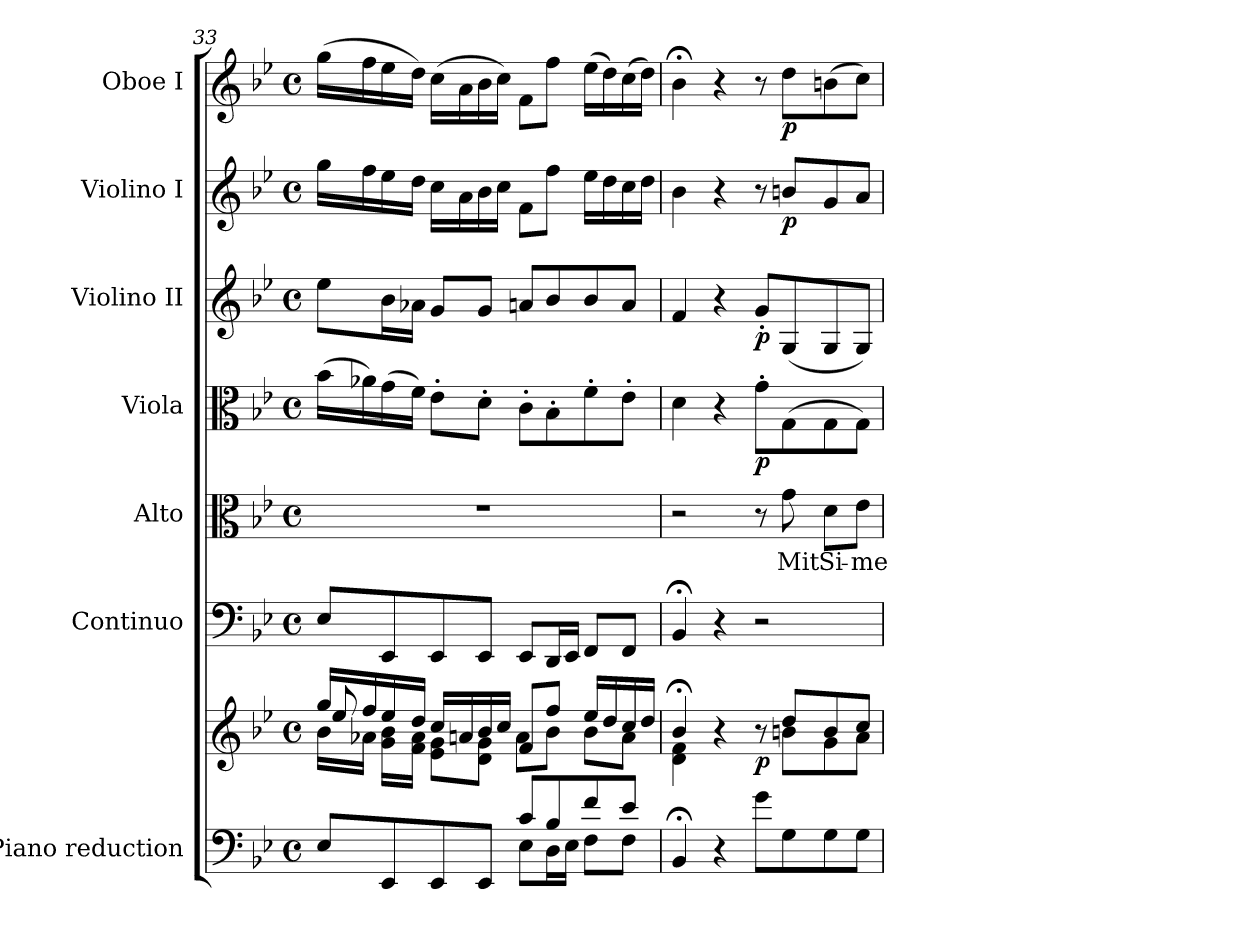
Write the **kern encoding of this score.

**kern	**kern	**dynam	**kern	**kern	**text	**kern	**dynam	**kern	**dynam	**kern	**dynam	**kern	**dynam
*part7	*part7	*part7	*part6	*part5	*part5	*part4	*part4	*part3	*part3	*part2	*part2	*part1	*part1
*staff8	*staff7	*staff7/8	*staff6	*staff5	*staff5	*staff4	*staff4	*staff3	*staff3	*staff2	*staff2	*staff1	*staff1
*I"Piano reduction	*	*	*I"Continuo	*I"Alto	*	*I"Viola	*	*I"Violino II	*	*I"Violino I	*	*I"Oboe I	*
*I'Pno	*	*	*	*	*	*I'Vla	*	*I'Vln	*	*I'Vln	*	*I'Ob	*
*clefF4	*clefG2	*	*clefF4	*clefC3	*	*clefC3	*	*clefG2	*	*clefG2	*	*clefG2	*
*k[b-e-]	*k[b-e-]	*	*k[b-e-]	*k[b-e-]	*	*k[b-e-]	*	*k[b-e-]	*	*k[b-e-]	*	*k[b-e-]	*
*M4/4	*M4/4	*	*M4/4	*M4/4	*	*M4/4	*	*M4/4	*	*M4/4	*	*M4/4	*
*met(c)	*met(c)	*	*met(c)	*met(c)	*	*met(c)	*	*met(c)	*	*met(c)	*	*met(c)	*
=33	=33	=33	=33	=33	=33	=33	=33	=33	=33	=33	=33	=33	=33
*^	*^	*	*	*	*	*	*	*	*	*	*	*	*
*	*	*	*^	*	*	*	*	*	*	*	*	*	*	*	*
8ryy	8E-/L	16gg/LL	16b-\LL	8ee-/	.	8E-/L	1r	.	(16b-\LL	.	8ee-\L	.	16gg\LL	.	(16gg\LL	.
.	.	16ff/	16a-X\JJ	.	.	.	.	.	16a-X\)	.	.	.	16ff\	.	16ff\	.
8ryy	8EE-/	16ee-/	16g\ 16b-\LL	2..ryy	.	8EE-/	.	.	(16g\	.	16b-\L	.	16ee-\	.	16ee-\	.
.	.	16dd/JJ	16f\ 16a-\JJ	.	.	.	.	.	16f\JJ)	.	16a-X\JJ	.	16dd\JJ	.	16dd\JJ)	.
4ryy	8EE-/	16cc/LL	8e-\ 8g\L	.	.	8EE-/	.	.	8e-'\L	.	8g/L	.	16cc\LL	.	(16cc\LL	.
.	.	16an/	.	.	.	.	.	.	.	.	.	.	16a\	.	16a\	.
.	8EE-/J	16b-/	8d\ 8g\J	.	.	8EE-/J	.	.	8d'\J	.	8g/J	.	16b-\	.	16b-\	.
.	.	16cc/JJ	.	.	.	.	.	.	.	.	.	.	16cc\JJ	.	16cc\JJ)	.
8c/L	8E-\L	8f/L	8a\L	.	.	8EE-/L	.	.	8c'\L	.	8an/L	.	8f\L	.	8f\L	.
8B-/	16D\L	8ff/J	8b-\J	.	.	16DD/L	.	.	8B-'\	.	8b-/	.	8ff\J	.	8ff\J	.
.	16E-\JJ	.	.	.	.	16EE-/JJ	.	.	.	.	.	.	.	.	.	.
8f/	8F\L	16ee-/LL	8b-\L	.	.	8FF/L	.	.	8f'\	.	8b-/	.	16ee-\LL	.	(16ee-\LL	.
.	.	16dd/	.	.	.	.	.	.	.	.	.	.	16dd\	.	16dd\)	.
8e-/J	8F\J	16cc/	8a\J	.	.	8FF/J	.	.	8e-'\J	.	8a/J	.	16cc\	.	(16cc\	.
.	.	16dd/JJ	.	.	.	.	.	.	.	.	.	.	16dd\JJ	.	16dd\JJ)	.
*v	*v	*	*	*	*	*	*	*	*	*	*	*	*	*	*	*
*	*	*v	*v	*	*	*	*	*	*	*	*	*	*	*	*
=34	=34	=34	=34	=34	=34	=34	=34	=34	=34	=34	=34	=34	=34	=34
4BB-;/	4b-;</	4d\ 4f\	.	4BB-;</	2r	.	4d\	.	4f/	.	4b-\	.	4b-;<\	.
4r	4r	4ryy	.	4r	.	.	4r	.	4r	.	4r	.	4r	.
!	!	!	!LO:DY:b	!	!	!	!	!LO:DY:b	!	!LO:DY:b	!	!	!	!
8g\L	8r	8ryy	p	2r	8r	.	8g'\L	p	8g'/L	p	8r	.	8r	.
!	!	!	!	!	!	!LO:LY:b	!	!	!	!	!	!LO:DY:b	!	!LO:DY:b
8G\	8dd/L	8bn\L	.	.	8g\	Mit	(8G\	.	(8G/	.	8bn/L	p	8dd\L	p
!	!	!	!	!	!	!LO:LY:b	!	!	!	!	!	!	!	!
8G\	8b/	8g\	.	.	8d\L	Si-	8G\	.	8G/	.	8g/	.	(8bn\	.
!	!	!	!	!	!	!LO:LY:b	!	!	!	!	!	!	!	!
8G\J	8cc/J	8a\J	.	.	8e-\J	-me-	8G\J)	.	8G/J)	.	8a/J	.	8cc\J)	.
*	*v	*v	*	*	*	*	*	*	*	*	*	*	*	*
=	=	=	=	=	=	=	=	=	=	=	=	=	=
*-	*-	*-	*-	*-	*-	*-	*-	*-	*-	*-	*-	*-	*-
